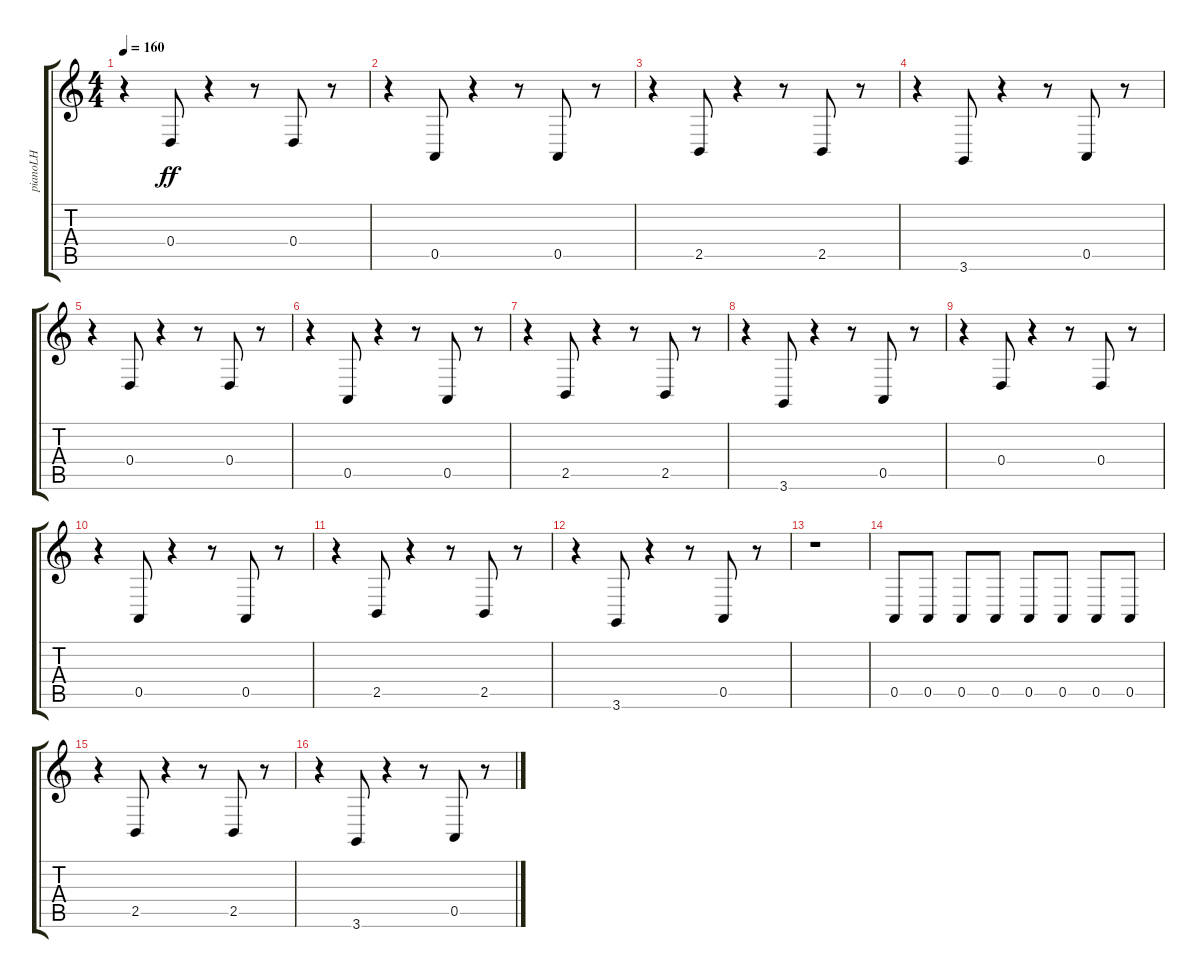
\track ("pianoLH" "pianoLH") {instrument brightacousticpiano}
\staff {score tabs}
\tuning (E4 B3 G3 D3 A2 E2) {hide}
\ts (4 4)
\tempo 160
\clef g2
\ks c
r.4{dy ff} 0.4.8 r.4 r.8 0.4.8 r.8 |
r.4 0.5.8 r.4 r.8 0.5.8 r.8 |
r.4 2.5.8 r.4 r.8 2.5.8 r.8 |
r.4 3.6.8 r.4 r.8 0.5.8 r.8 |
r.4 0.4.8 r.4 r.8 0.4.8 r.8 |
r.4 0.5.8 r.4 r.8 0.5.8 r.8 |
r.4 2.5.8 r.4 r.8 2.5.8 r.8 |
r.4 3.6.8 r.4 r.8 0.5.8 r.8 |
r.4 0.4.8 r.4 r.8 0.4.8 r.8 |
r.4 0.5.8 r.4 r.8 0.5.8 r.8 |
r.4 2.5.8 r.4 r.8 2.5.8 r.8 |
r.4 3.6.8 r.4 r.8 0.5.8 r.8 |
r.1 |
0.5.8 0.5.8 0.5.8 0.5.8 0.5.8 0.5.8 0.5.8 0.5.8 |
r.4 2.5.8 r.4 r.8 2.5.8 r.8 |
r.4 3.6.8 r.4 r.8 0.5.8 r.8
